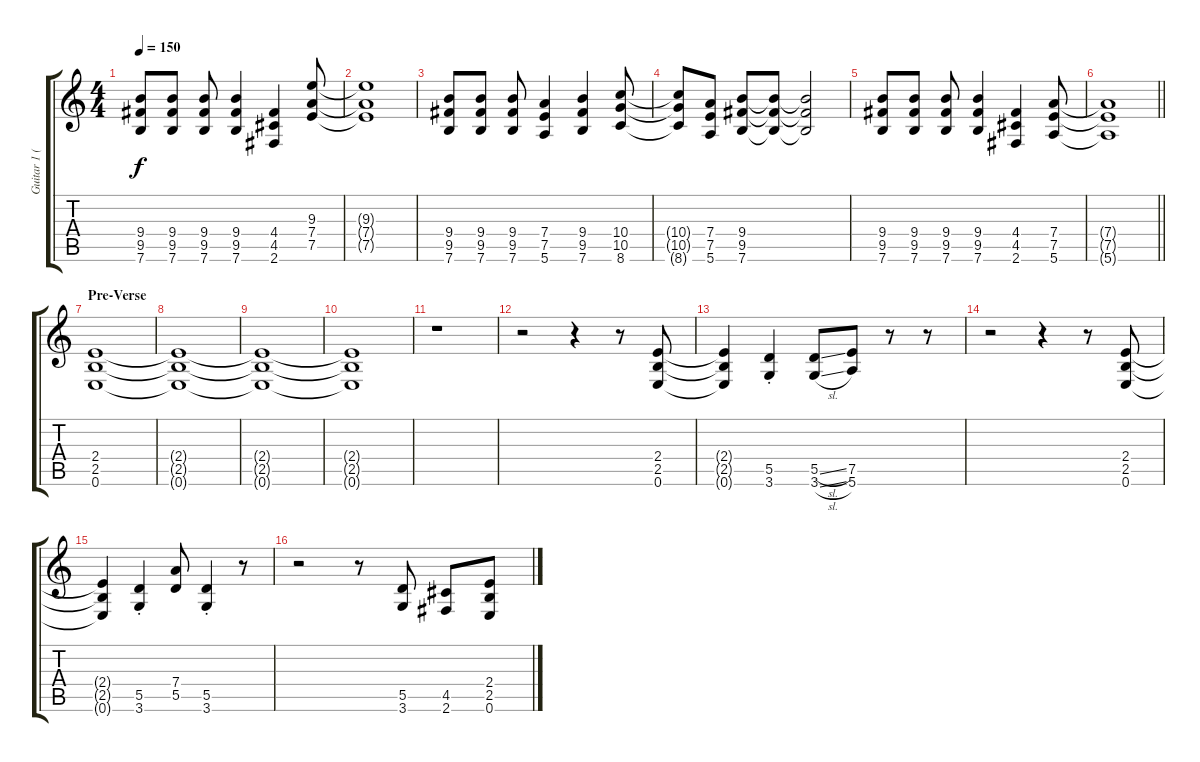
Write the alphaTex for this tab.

\track ("Guitar 1 (Smith)" "Guitar 1 (") {instrument distortionguitar}
\staff {score tabs}
\tuning (E4 B3 G3 D3 A2 E2) {hide}
\ts (4 4)
\tempo 150
\clef g2
\ks c
(9.4 9.5 7.6).8{dy f} (9.4 9.5 7.6).8 (9.4 9.5 7.6).8 (9.4 9.5 7.6).4 (4.4 4.5 2.6).4 (9.3 7.4 7.5).8 |
(9.3{t} 7.4{t} 7.5{t}).1 |
(9.4 9.5 7.6).8 (9.4 9.5 7.6).8 (9.4 9.5 7.6).8 (7.4 7.5 5.6).4 (9.4 9.5 7.6).4 (10.4 10.5 8.6).8 |
(10.4{t} 10.5{t} 8.6{t}).8 (7.4 7.5 5.6).8 (9.4 9.5 7.6).8 (9.4{t} 9.5{t} 7.6{t}).8 (9.4{t} 9.5{t} 7.6{t}).2 |
(9.4 9.5 7.6).8 (9.4 9.5 7.6).8 (9.4 9.5 7.6).8 (9.4 9.5 7.6).4 (4.4 4.5 2.6).4 (7.4 7.5 5.6).8 |
\barLineRight lightlight
(7.4{t} 7.5{t} 5.6{t}).1 |
\section ("" "Pre-Verse")
(2.4 2.5 0.6).1 |
(2.4{t} 2.5{t} 0.6{t}).1{volume 0} |
(2.4{t} 2.5{t} 0.6{t}).1 |
(2.4{t} 2.5{t} 0.6{t}).1 |
r.1 |
r.2 r.4 r.8 (2.4 2.5 0.6).8{volume 13} |
(2.4{t} 2.5{t} 0.6{t}).4 (5.5{st} 3.6{st}).4 (5.5{sl} 3.6{sl}).8 (7.5 5.6).8 r.8 r.8 |
r.2 r.4 r.8 (2.4 2.5 0.6).8 |
(2.4{t} 2.5{t} 0.6{t}).4 (5.5{st} 3.6{st}).4 (7.4 5.5).8 (5.5{st} 3.6{st}).4 r.8 |
r.2 r.8 (5.5 3.6).8 (4.5 2.6).8 (2.4 2.5 0.6).8
